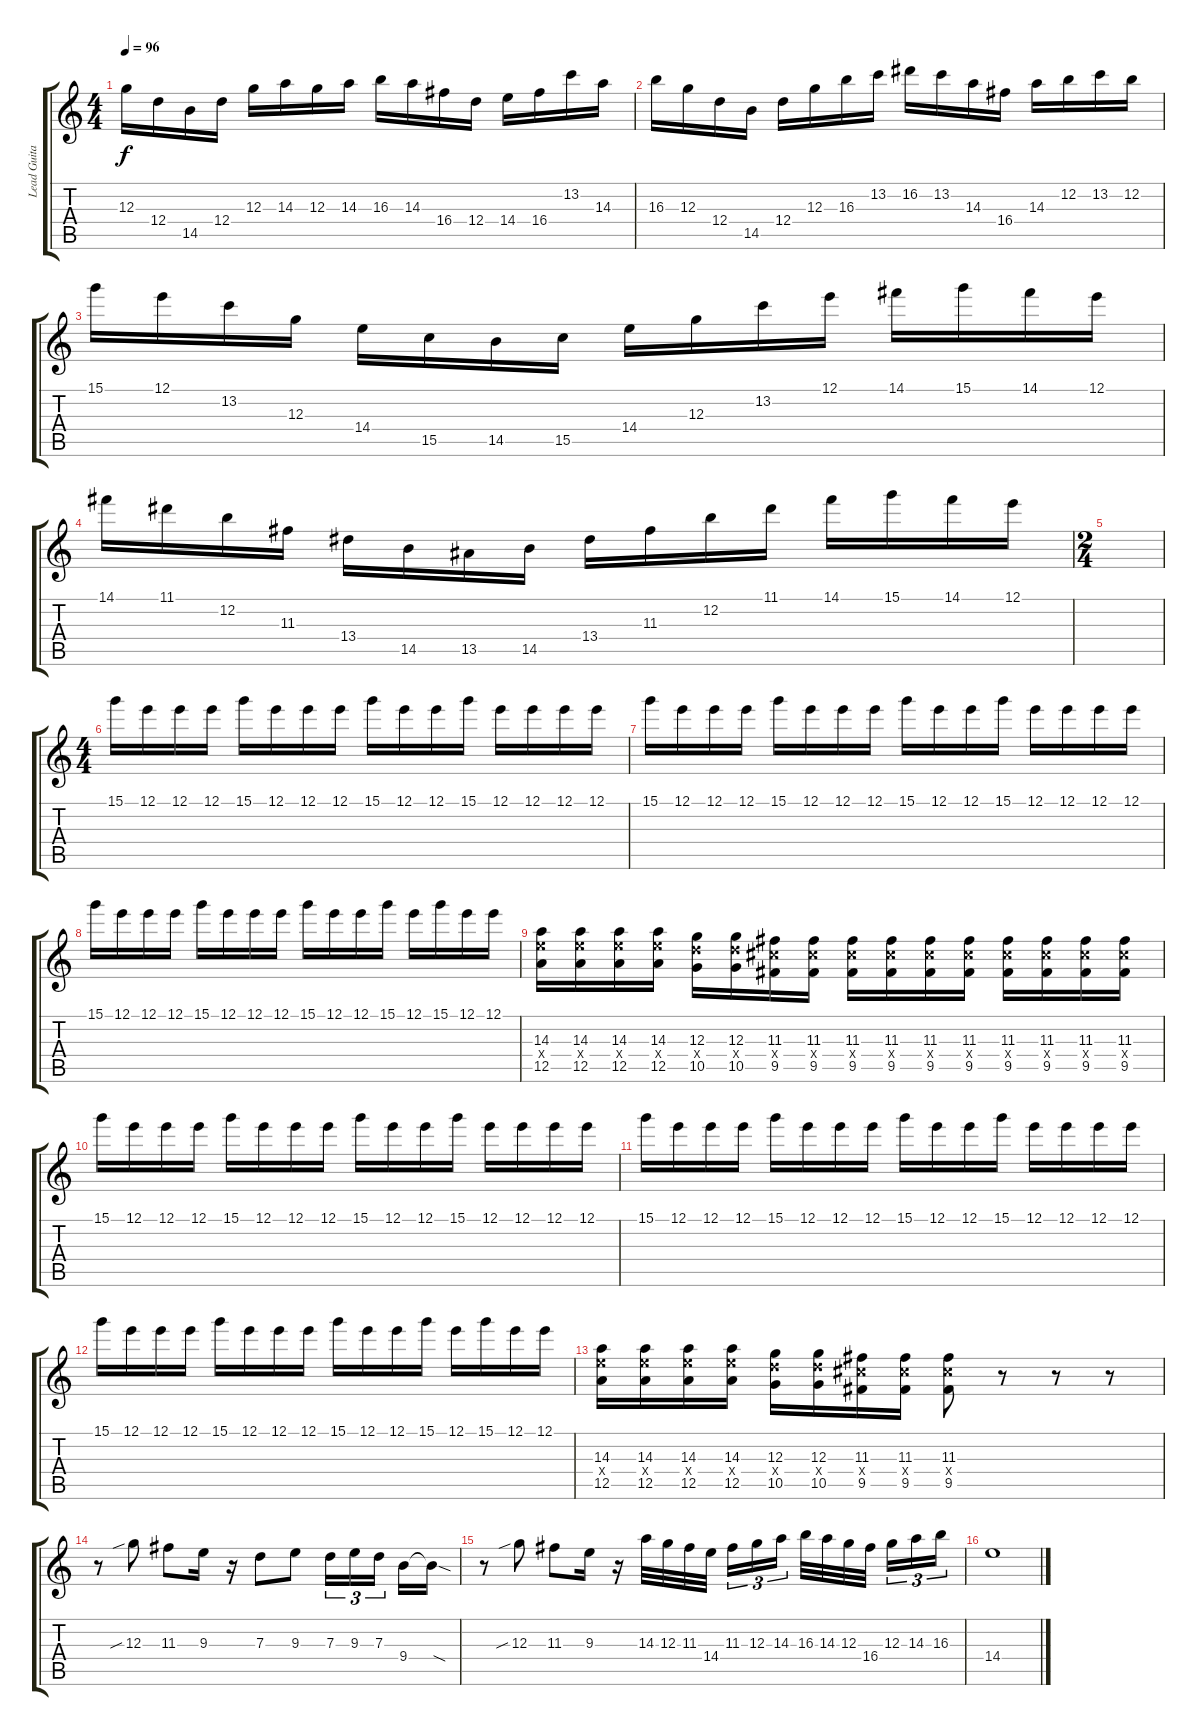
\track ("Lead Guitar" "Lead Guita") {instrument distortionguitar}
\staff {score tabs}
\tuning (E4 B3 G3 D3 A2 D2) {hide}
\ts (4 4)
\tempo 96
\clef g2
\ks c
12.3.16{dy f} 12.4.16 14.5.16 12.4.16 12.3.16 14.3.16 12.3.16 14.3.16 16.3.16 14.3.16 16.4.16 12.4.16 14.4.16 16.4.16 13.2.16 14.3.16 |
16.3.16 12.3.16 12.4.16 14.5.16 12.4.16 12.3.16 16.3.16 13.2.16 16.2.16 13.2.16 14.3.16 16.4.16 14.3.16 12.2.16 13.2.16 12.2.16 |
15.1.16 12.1.16 13.2.16 12.3.16 14.4.16 15.5.16 14.5.16 15.5.16 14.4.16 12.3.16 13.2.16 12.1.16 14.1.16 15.1.16 14.1.16 12.1.16 |
14.1.16 11.1.16 12.2.16 11.3.16 13.4.16 14.5.16 13.5.16 14.5.16 13.4.16 11.3.16 12.2.16 11.1.16 14.1.16 15.1.16 14.1.16 12.1.16 |
\ts (2 4)
|
\ts (4 4)
15.1.16 12.1.16 12.1.16 12.1.16 15.1.16 12.1.16 12.1.16 12.1.16 15.1.16 12.1.16 12.1.16 15.1.16 12.1.16 12.1.16 12.1.16 12.1.16 |
15.1.16 12.1.16 12.1.16 12.1.16 15.1.16 12.1.16 12.1.16 12.1.16 15.1.16 12.1.16 12.1.16 15.1.16 12.1.16 12.1.16 12.1.16 12.1.16 |
15.1.16 12.1.16 12.1.16 12.1.16 15.1.16 12.1.16 12.1.16 12.1.16 15.1.16 12.1.16 12.1.16 15.1.16 12.1.16 15.1.16 12.1.16 12.1.16 |
(14.3 14.4{x} 12.5).16 (14.3 14.4{x} 12.5).16 (14.3 14.4{x} 12.5).16 (14.3 14.4{x} 12.5).16 (12.3 12.4{x} 10.5).16 (12.3 12.4{x} 10.5).16 (11.3 11.4{x} 9.5).16 (11.3 11.4{x} 9.5).16 (11.3 11.4{x} 9.5).16 (11.3 11.4{x} 9.5).16 (11.3 11.4{x} 9.5).16 (11.3 11.4{x} 9.5).16 (11.3 11.4{x} 9.5).16 (11.3 11.4{x} 9.5).16 (11.3 11.4{x} 9.5).16 (11.3 11.4{x} 9.5).16 |
15.1.16 12.1.16 12.1.16 12.1.16 15.1.16 12.1.16 12.1.16 12.1.16 15.1.16 12.1.16 12.1.16 15.1.16 12.1.16 12.1.16 12.1.16 12.1.16 |
15.1.16 12.1.16 12.1.16 12.1.16 15.1.16 12.1.16 12.1.16 12.1.16 15.1.16 12.1.16 12.1.16 15.1.16 12.1.16 12.1.16 12.1.16 12.1.16 |
15.1.16 12.1.16 12.1.16 12.1.16 15.1.16 12.1.16 12.1.16 12.1.16 15.1.16 12.1.16 12.1.16 15.1.16 12.1.16 15.1.16 12.1.16 12.1.16 |
(14.3 14.4{x} 12.5).16 (14.3 14.4{x} 12.5).16 (14.3 14.4{x} 12.5).16 (14.3 14.4{x} 12.5).16 (12.3 12.4{x} 10.5).16 (12.3 12.4{x} 10.5).16 (11.3 11.4{x} 9.5).16 (11.3 11.4{x} 9.5).16 (11.3 11.4{x} 9.5).8 r.8 r.8 r.8 |
r.8 12.3{sib}.8 11.3.8 9.3.16 r.16 7.3.8 9.3.8 7.3.16{tu (3 2)} 9.3.16{tu (3 2)} 7.3.16{tu (3 2) beam splitsecondary} 9.4.16 9.4{sod t}.16 |
r.8 12.3{sib}.8 11.3.8 9.3.16 r.16 14.3.32 12.3.32 11.3.32 14.4.32{beam splitsecondary} 11.3.16{tu (3 2)} 12.3.16{tu (3 2)} 14.3.16{tu (3 2)} 16.3.32 14.3.32 12.3.32 16.4.32{beam splitsecondary} 12.3.16{tu (3 2)} 14.3.16{tu (3 2)} 16.3.16{tu (3 2)} |
14.4.1
